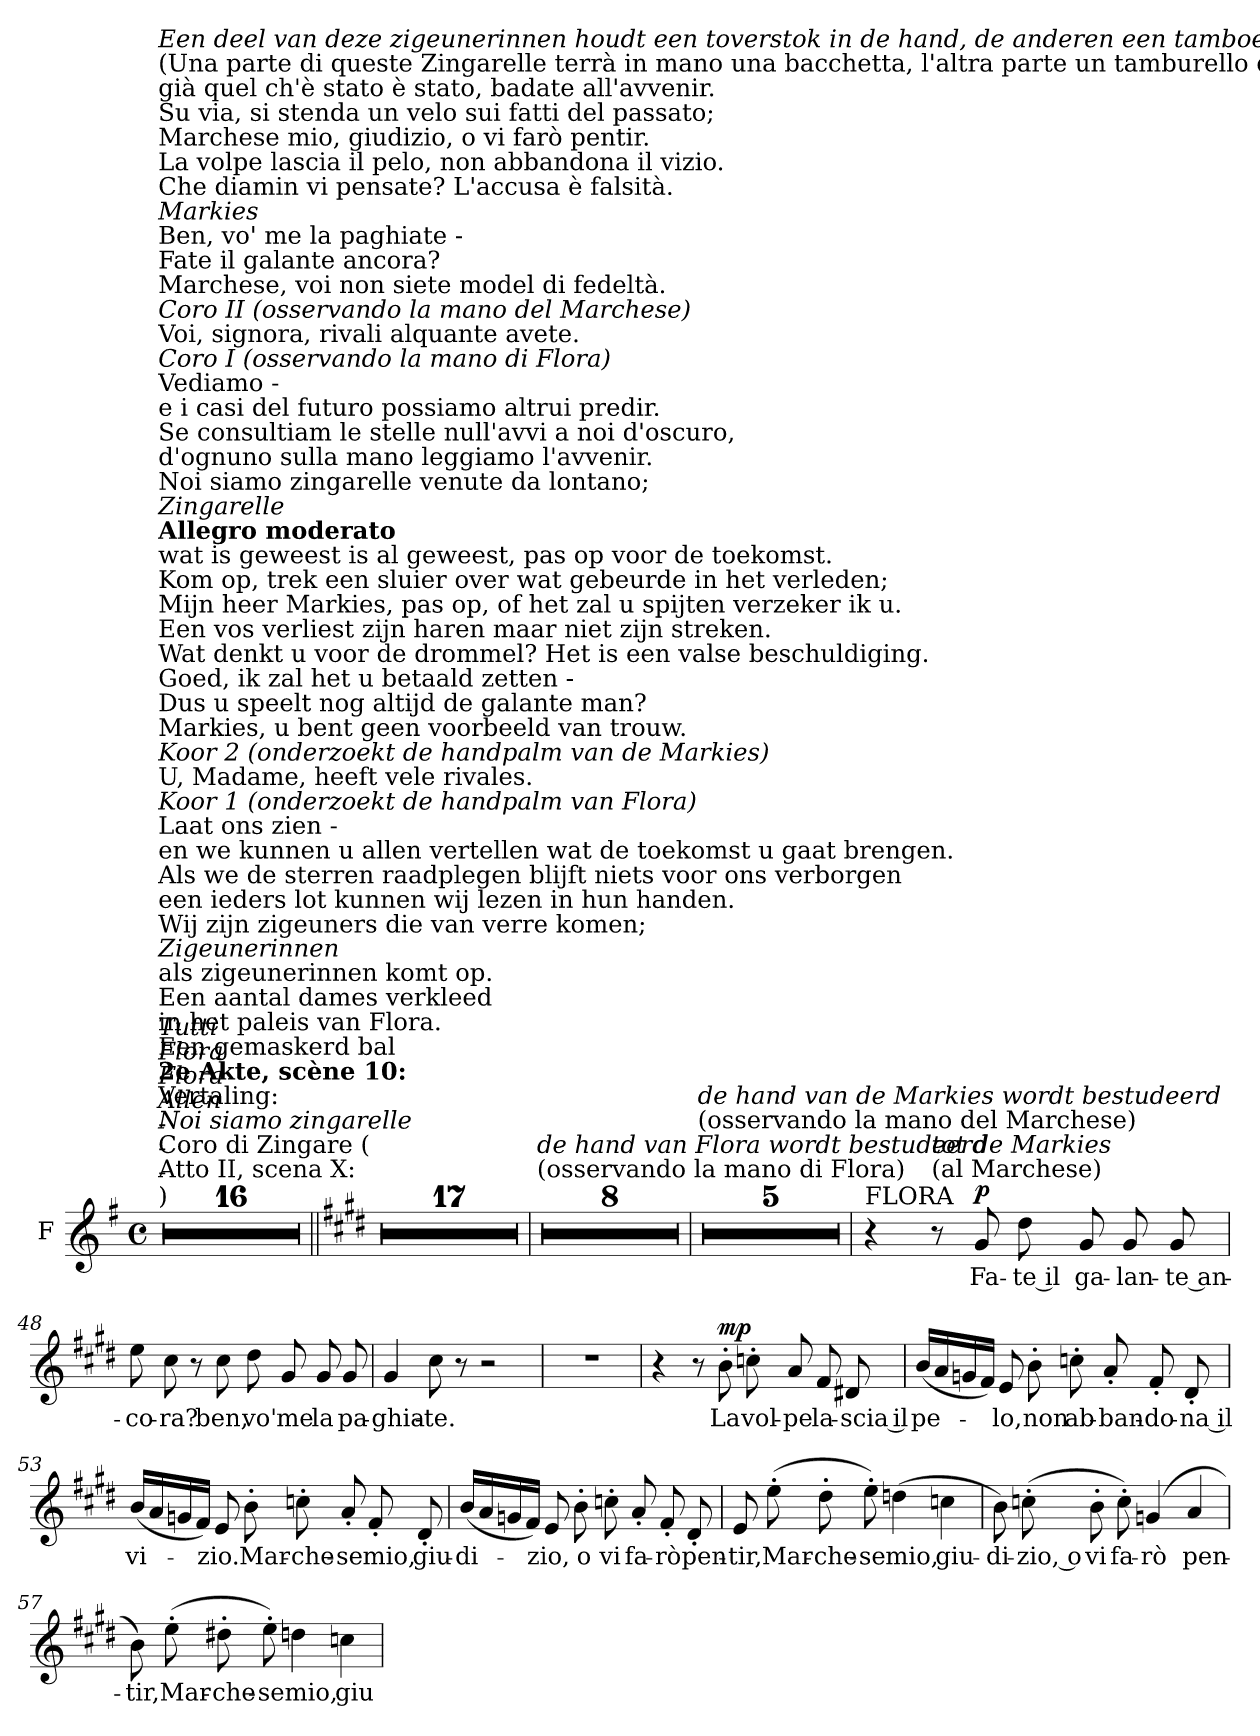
**kern	**text	**dynam
*part1	*part1	*part1
*staff1	*staff1	*staff1
*I"F	*	*
*I'F	*	*
*clefG2	*	*
*k[f#]	*	*
*M4/4	*	*
*met(c)	*	*
=1	=1	=1
!LO:TX:a:t=Atto II, scena X&colon;	!	!
!LO:TX:a:t=Coro di Zingare (	!	!
!LO:TX:a:i:t=Noi siamo zingarelle	!	!
!LO:TX:a:t=)	!	!
!LO:TX:t=Vertaling&colon;	!	!
!LO:TX:B:t=2e Akte, scène 10&colon;	!	!
!LO:TX:t=Een gemaskerd bal	!	!
!LO:TX:t=in het paleis van Flora.	!	!
!LO:TX:t=Een aantal dames verkleed	!	!
!LO:TX:t=als zigeunerinnen komt op.	!	!
!LO:TX:i:t=Zigeunerinnen	!	!
!LO:TX:t=Wij zijn zigeuners die van verre komen;	!	!
!LO:TX:t=een ieders lot kunnen wij lezen in hun handen.	!	!
!LO:TX:t=Als we de sterren raadplegen blijft niets voor ons verborgen	!	!
!LO:TX:t=en we kunnen u allen vertellen wat de toekomst u gaat brengen.	!	!
!LO:TX:t=Laat ons zien -	!	!
!LO:TX:i:t=Koor 1 (onderzoekt de handpalm van Flora)	!	!
!LO:TX:t=U, Madame, heeft vele rivales.	!	!
!LO:TX:i:t=Koor 2  (onderzoekt de handpalm van de Markies)	!	!
!LO:TX:t=Markies, u bent geen voorbeeld van trouw.	!	!
!LO:TX:t=-	!	!
!LO:TX:t=Dus u speelt nog altijd de galante man?	!	!
!LO:TX:t=Goed, ik zal het u betaald zetten -	!	!
!LO:TX:t=-	!	!
!LO:TX:t=Wat denkt u voor de drommel? Het is een valse beschuldiging.	!	!
!LO:TX:t=-	!	!
!LO:TX:t=Een vos verliest zijn haren maar niet zijn streken.	!	!
!LO:TX:t=Mijn heer Markies, pas op, of het zal u spijten verzeker ik u.	!	!
!LO:TX:i:t=Allen	!	!
!LO:TX:t=Kom op, trek een sluier over wat gebeurde in het verleden;	!	!
!LO:TX:t=wat is geweest is al geweest, pas op voor de toekomst.	!	!
!LO:TX:a:B:t=Allegro moderato	!	!
!LO:TX:i:t=Zingarelle	!	!
!LO:TX:t=Noi siamo zingarelle venute da lontano;	!	!
!LO:TX:t=d'ognuno sulla mano leggiamo l'avvenir.	!	!
!LO:TX:t=Se consultiam le stelle null'avvi a noi d'oscuro,	!	!
!LO:TX:t=e i casi del futuro possiamo altrui predir.	!	!
!LO:TX:t=Vediamo -	!	!
!LO:TX:i:t=Coro I (osservando la mano di Flora)	!	!
!LO:TX:t=Voi, signora, rivali alquante avete.	!	!
!LO:TX:i:t=Coro II (osservando la mano del Marchese)	!	!
!LO:TX:t=Marchese, voi non siete model di fedeltà.	!	!
!LO:TX:i:t=Flora	!	!
!LO:TX:t=Fate il galante ancora?	!	!
!LO:TX:t=Ben, vo' me la paghiate -	!	!
!LO:TX:i:t=Markies	!	!
!LO:TX:t=Che diamin vi pensate? L'accusa è falsità.	!	!
!LO:TX:i:t=Flora	!	!
!LO:TX:t=La volpe lascia il pelo, non abbandona il vizio.	!	!
!LO:TX:t=Marchese mio, giudizio, o vi farò pentir.	!	!
!LO:TX:i:t=Tutti	!	!
!LO:TX:t=Su via, si stenda un velo sui fatti del passato;	!	!
!LO:TX:t=già quel ch'è stato è stato, badate all'avvenir.	!	!
!LO:TX:t=(Una parte di queste Zingarelle terrà in mano una bacchetta, l'altra parte un tamburello da percuotere a tempo.)	!	!
!LO:TX:i:t=Een deel van deze zigeunerinnen houdt een toverstok in de hand, de anderen een tamboerijn die op de maat moet worden geslagen	!	!
1r	.	.
=2	=2	=2
1r	.	.
=3	=3	=3
1r	.	.
=4	=4	=4
1r	.	.
!!LO:LB:g=z
=5	=5	=5
1r	.	.
=6	=6	=6
1r	.	.
=7	=7	=7
1r	.	.
=8	=8	=8
1r	.	.
!!LO:PB:g=z
=9	=9	=9
1r	.	.
=10	=10	=10
1r	.	.
=11	=11	=11
1r	.	.
!!LO:LB:g=z
=12	=12	=12
1r	.	.
=13	=13	=13
1r	.	.
=14	=14	=14
1r	.	.
!!LO:LB:g=z
=15	=15	=15
1r	.	.
=16	=16	=16
1r	.	.
=17||	=17||	=17||
*k[f#c#g#d#]	*	*
1r	.	.
!!LO:PB:g=z
=18	=18	=18
1r	.	.
=19	=19	=19
1r	.	.
=20	=20	=20
1r	.	.
!!LO:LB:g=z
=21	=21	=21
1r	.	.
=22	=22	=22
1r	.	.
=23	=23	=23
1r	.	.
!!LO:PB:g=z
=24	=24	=24
1r	.	.
=25	=25	=25
1r	.	.
=26	=26	=26
1r	.	.
!!LO:LB:g=z
=27	=27	=27
1r	.	.
=28	=28	=28
1r	.	.
=29	=29	=29
1r	.	.
!!LO:PB:g=z
=30	=30	=30
1r	.	.
=31	=31	=31
1r	.	.
=32	=32	=32
1r	.	.
=33	=33	=33
1r	.	.
=34	=34	=34
!LO:TX:t=(osservando la mano di Flora)	!	!
!LO:TX:i:t=de hand van Flora wordt bestudeerd	!	!
1r	.	.
!!LO:LB:g=z
=35	=35	=35
1r	.	.
=36	=36	=36
1r	.	.
=37	=37	=37
1r	.	.
=38	=38	=38
1r	.	.
=39	=39	=39
1r	.	.
!!LO:LB:g=z
=40	=40	=40
1r	.	.
=41	=41	=41
1r	.	.
=42	=42	=42
!LO:TX:t=(osservando la mano del Marchese)	!	!
!LO:TX:i:t=de hand van de Markies wordt bestudeerd	!	!
1r	.	.
=43	=43	=43
1r	.	.
=44	=44	=44
1r	.	.
!!LO:LB:g=z
=45	=45	=45
1r	.	.
=46	=46	=46
1r	.	.
=47	=47	=47
!LO:TX:a:t=FLORA	!	!
4r	.	.
!LO:TX:a:t=(al Marchese)	!	!
!LO:TX:a:i:t=tot de Markies	!	!
8r	.	.
!	!LO:LY:b	!LO:DY:a
8g#/	Fa-	p
!	!LO:LY:b	!
8dd#\	-te il	.
!	!LO:LY:b	!
8g#/	ga-	.
!	!LO:LY:b	!
8g#/	-lan-	.
!	!LO:LY:b	!
8g#/	-te an-	.
!!LO:PB:g=z
=48	=48	=48
!	!LO:LY:b	!
8ee\	-co-	.
!	!LO:LY:b	!
8cc#\	-ra?	.
8r	.	.
!	!LO:LY:b	!
8cc#\	ben,	.
!	!LO:LY:b	!
8dd#\	vo'	.
!	!LO:LY:b	!
8g#/	me	.
!	!LO:LY:b	!
8g#/	la	.
!	!LO:LY:b	!
8g#/	pa-	.
=49	=49	=49
!	!LO:LY:b	!
4g#/	-ghia-	.
!	!LO:LY:b	!
8cc#\	-te.	.
8r	.	.
2r	.	.
=50	=50	=50
1r	.	.
!!LO:LB:g=z
=51	=51	=51
4r	.	.
8r	.	.
!	!LO:LY:b	!LO:DY:a
8b'\	La	mp
!	!LO:LY:b	!
8ccn'\	vol-	.
!	!LO:LY:b	!
8a/	-pe	.
!	!LO:LY:b	!
8f#/	la-	.
!	!LO:LY:b	!
8d#X/	-scia il	.
=52	=52	=52
!	!LO:LY:b	!
(<16b/LL	pe-	.
16a/	.	.
16gn/	.	.
16f#/JJ)	.	.
!	!LO:LY:b	!
8e/	-lo,	.
!	!LO:LY:b	!
8b'\	non	.
!	!LO:LY:b	!
8ccn'\	ab-	.
!	!LO:LY:b	!
8a'/	-ban-	.
!	!LO:LY:b	!
8f#'/	-do-	.
!	!LO:LY:b	!
8d#'/	-na il	.
=53	=53	=53
!	!LO:LY:b	!
(<16b/LL	vi-	.
16a/	.	.
16gn/	.	.
16f#/JJ)	.	.
!	!LO:LY:b	!
8e/	-zio.	.
!	!LO:LY:b	!
8b'\	Mar-	.
!	!LO:LY:b	!
8ccn'\	-che-	.
!	!LO:LY:b	!
8a'/	-se	.
!	!LO:LY:b	!
8f#'/	mio,	.
!	!LO:LY:b	!
8d#'/	giu-	.
!!LO:LB:g=z
=54	=54	=54
!	!LO:LY:b	!
(<16b/LL	di-	.
16a/	.	.
16gn/	.	.
16f#/JJ)	.	.
!	!LO:LY:b	!
8e/	-zio,	.
!	!LO:LY:b	!
8b'\	o	.
!	!LO:LY:b	!
8ccn'\	vi	.
!	!LO:LY:b	!
8a'/	fa-	.
!	!LO:LY:b	!
8f#'/	-rò	.
!	!LO:LY:b	!
8d#'/	pen-	.
=55	=55	=55
!	!LO:LY:b	!
8e/	-tir,	.
!	!LO:LY:b	!
(>8ee'\	Mar-	.
!	!LO:LY:b	!
8dd#'\	-che-	.
!	!LO:LY:b	!
8ee'\)	-se	.
!	!LO:LY:b	!
(>4ddn\	mio,	.
!	!LO:LY:b	!
4ccn\	giu-	.
=56	=56	=56
!	!LO:LY:b	!
8b\)	-di-	.
!	!LO:LY:b	!
(>8ccn'\	-zio, o	.
!	!LO:LY:b	!
8b'\	vi	.
!	!LO:LY:b	!
8cc'\)	fa-	.
!	!LO:LY:b	!
(>4gn/	-rò	.
!	!LO:LY:b	!
4a/	pen-	.
=57	=57	=57
!	!LO:LY:b	!
8b\)	-tir,	.
!	!LO:LY:b	!
(>8ee'\	Mar-	.
!	!LO:LY:b	!
8dd#X'\	-che-	.
!	!LO:LY:b	!
8ee'\)	-se	.
!	!LO:LY:b	!
4ddn\	mio,	.
!	!LO:LY:b	!
4ccn\	giu-	.
=	=	=
*-	*-	*-
